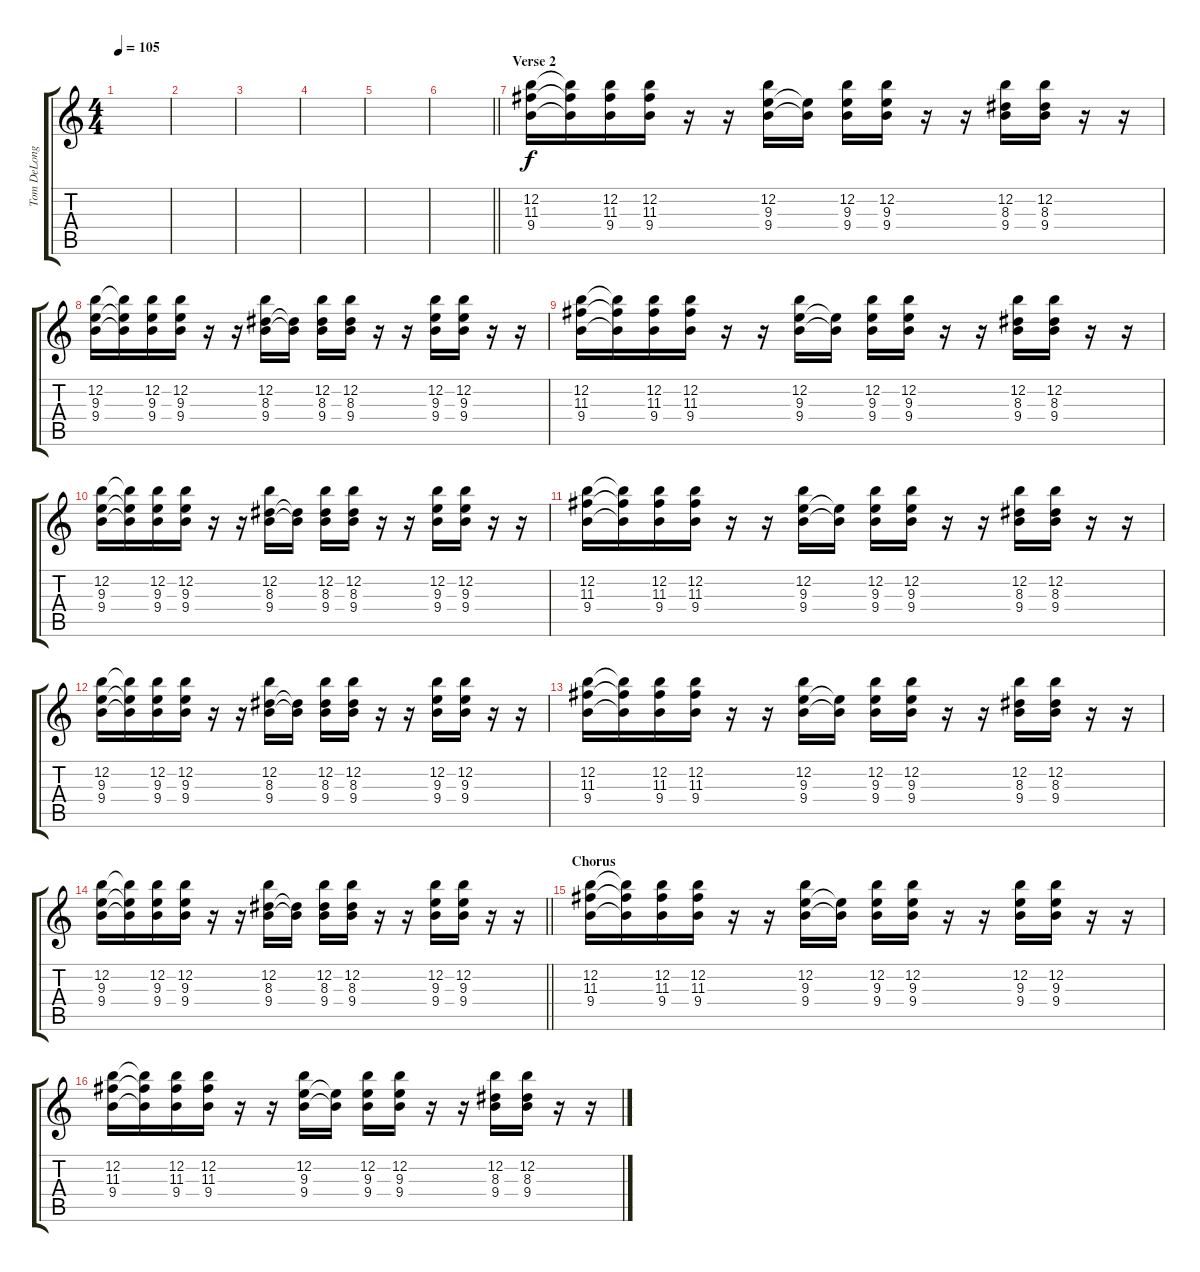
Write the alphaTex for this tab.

\track ("Tom DeLonge (2nd Guitar)" "Tom DeLong") {instrument overdrivenguitar}
\staff {score tabs}
\tuning (E4 B3 G3 D3 A2 E2) {hide}
\ts (4 4)
\tempo 105
\clef g2
\ks c
|
|
|
|
|
\barLineRight lightlight
|
\section ("" "Verse 2")
(12.2 11.3 9.4).16 (12.2{t} 11.3{t} 9.4{t}).16 (12.2 11.3 9.4).16 (12.2 11.3 9.4).16 r.16 r.16 (12.2 9.3 9.4).16 (9.3{t} 9.4{t}).16 (12.2 9.3 9.4).16 (12.2 9.3 9.4).16 r.16 r.16 (12.2 8.3 9.4).16 (12.2 8.3 9.4).16 r.16 r.16 |
(12.2 9.3 9.4).16 (12.2{t} 9.3{t} 9.4{t}).16 (12.2 9.3 9.4).16 (12.2 9.3 9.4).16 r.16 r.16 (12.2 8.3 9.4).16 (8.3{t} 9.4{t}).16 (12.2 8.3 9.4).16 (12.2 8.3 9.4).16 r.16 r.16 (12.2 9.3 9.4).16 (12.2 9.3 9.4).16 r.16 r.16 |
(12.2 11.3 9.4).16 (12.2{t} 11.3{t} 9.4{t}).16 (12.2 11.3 9.4).16 (12.2 11.3 9.4).16 r.16 r.16 (12.2 9.3 9.4).16 (9.3{t} 9.4{t}).16 (12.2 9.3 9.4).16 (12.2 9.3 9.4).16 r.16 r.16 (12.2 8.3 9.4).16 (12.2 8.3 9.4).16 r.16 r.16 |
(12.2 9.3 9.4).16 (12.2{t} 9.3{t} 9.4{t}).16 (12.2 9.3 9.4).16 (12.2 9.3 9.4).16 r.16 r.16 (12.2 8.3 9.4).16 (8.3{t} 9.4{t}).16 (12.2 8.3 9.4).16 (12.2 8.3 9.4).16 r.16 r.16 (12.2 9.3 9.4).16 (12.2 9.3 9.4).16 r.16 r.16 |
(12.2 11.3 9.4).16 (12.2{t} 11.3{t} 9.4{t}).16 (12.2 11.3 9.4).16 (12.2 11.3 9.4).16 r.16 r.16 (12.2 9.3 9.4).16 (9.3{t} 9.4{t}).16 (12.2 9.3 9.4).16 (12.2 9.3 9.4).16 r.16 r.16 (12.2 8.3 9.4).16 (12.2 8.3 9.4).16 r.16 r.16 |
(12.2 9.3 9.4).16 (12.2{t} 9.3{t} 9.4{t}).16 (12.2 9.3 9.4).16 (12.2 9.3 9.4).16 r.16 r.16 (12.2 8.3 9.4).16 (8.3{t} 9.4{t}).16 (12.2 8.3 9.4).16 (12.2 8.3 9.4).16 r.16 r.16 (12.2 9.3 9.4).16 (12.2 9.3 9.4).16 r.16 r.16 |
(12.2 11.3 9.4).16 (12.2{t} 11.3{t} 9.4{t}).16 (12.2 11.3 9.4).16 (12.2 11.3 9.4).16 r.16 r.16 (12.2 9.3 9.4).16 (9.3{t} 9.4{t}).16 (12.2 9.3 9.4).16 (12.2 9.3 9.4).16 r.16 r.16 (12.2 8.3 9.4).16 (12.2 8.3 9.4).16 r.16 r.16 |
\barLineRight lightlight
(12.2 9.3 9.4).16 (12.2{t} 9.3{t} 9.4{t}).16 (12.2 9.3 9.4).16 (12.2 9.3 9.4).16 r.16 r.16 (12.2 8.3 9.4).16 (8.3{t} 9.4{t}).16 (12.2 8.3 9.4).16 (12.2 8.3 9.4).16 r.16 r.16 (12.2 9.3 9.4).16 (12.2 9.3 9.4).16 r.16 r.16 |
\section ("" "Chorus")
(12.2 11.3 9.4).16 (12.2{t} 11.3{t} 9.4{t}).16 (12.2 11.3 9.4).16 (12.2 11.3 9.4).16 r.16 r.16 (12.2 9.3 9.4).16 (9.3{t} 9.4{t}).16 (12.2 9.3 9.4).16 (12.2 9.3 9.4).16 r.16 r.16 (12.2 9.3 9.4).16 (12.2 9.3 9.4).16 r.16 r.16 |
(12.2 11.3 9.4).16 (12.2{t} 11.3{t} 9.4{t}).16 (12.2 11.3 9.4).16 (12.2 11.3 9.4).16 r.16 r.16 (12.2 9.3 9.4).16 (9.3{t} 9.4{t}).16 (12.2 9.3 9.4).16 (12.2 9.3 9.4).16 r.16 r.16 (12.2 8.3 9.4).16 (12.2 8.3 9.4).16 r.16 r.16
